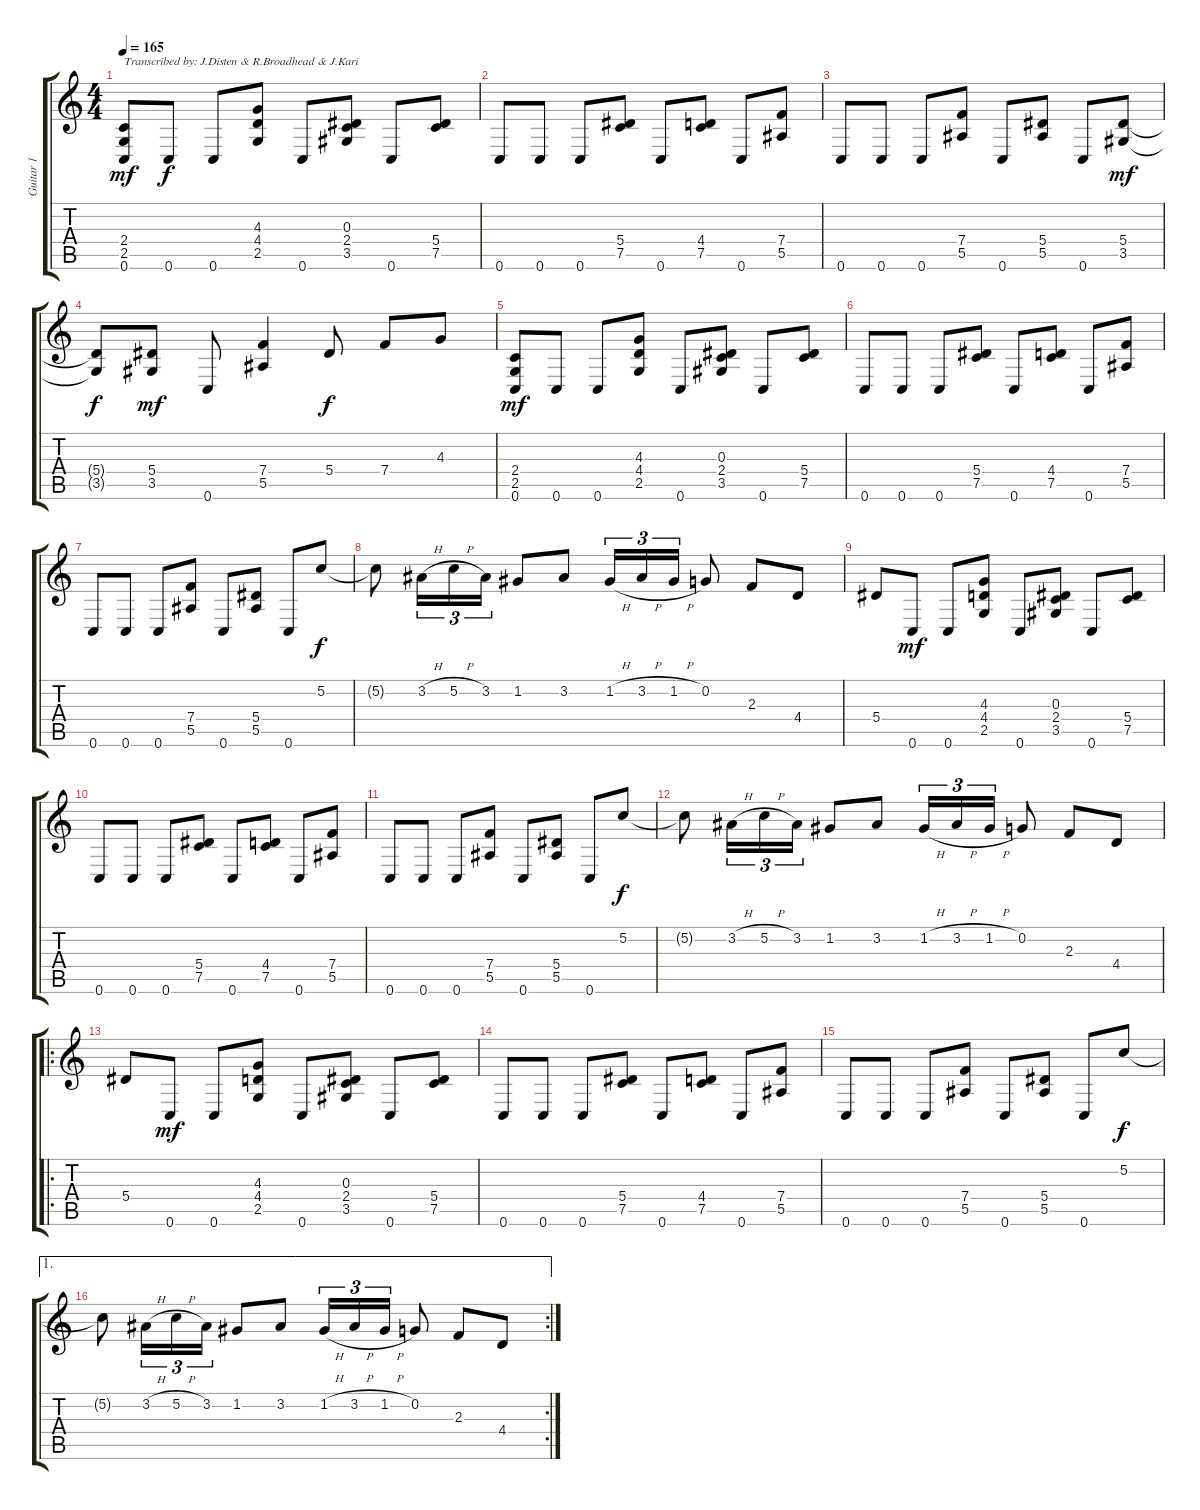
\track ("Guitar 1" "Guitar 1") {instrument distortionguitar}
\staff {score tabs}
\tuning (C4 G3 Eb3 Bb2 F2 C2) {hide}
\ts (4 4)
\tempo 165
\clef g2
\ks c
(2.4 2.5 0.6).8{txt "Transcribed by: J.Disten & R.Broadhead & J.Kari" dy mf instrument distortionguitar} 0.6.8{dy f} 0.6.8 (4.3 4.4 2.5).8 0.6.8 (0.3 2.4 3.5).8 0.6.8 (5.4 7.5).8 |
0.6.8 0.6.8 0.6.8 (5.4 7.5).8 0.6.8 (4.4 7.5).8 0.6.8 (7.4 5.5).8 |
0.6.8 0.6.8 0.6.8 (7.4 5.5).8 0.6.8 (5.4 5.5).8 0.6.8 (5.4 3.5).8{dy mf} |
(5.4{t} 3.5{t}).8{dy f} (5.4 3.5).8{dy mf} 0.6.8 (7.4 5.5).4 5.4.8{dy f} 7.4.8 4.3.8 |
(2.4 2.5 0.6).8{dy mf} 0.6.8 0.6.8 (4.3 4.4 2.5).8 0.6.8 (0.3 2.4 3.5).8 0.6.8 (5.4 7.5).8 |
0.6.8 0.6.8 0.6.8 (5.4 7.5).8 0.6.8 (4.4 7.5).8 0.6.8 (7.4 5.5).8 |
0.6.8 0.6.8 0.6.8 (7.4 5.5).8 0.6.8 (5.4 5.5).8 0.6.8 5.2.8{dy f} |
5.2{t}.8 3.2{h}.16{tu (3 2)} 5.2{h}.16{tu (3 2)} 3.2.16{tu (3 2)} 1.2.8 3.2.8 1.2{h}.16{tu (3 2)} 3.2{h}.16{tu (3 2)} 1.2{h}.16{tu (3 2)} 0.2.8 2.3.8 4.4.8 |
5.4.8 0.6.8{dy mf} 0.6.8 (4.3 4.4 2.5).8 0.6.8 (0.3 2.4 3.5).8 0.6.8 (5.4 7.5).8 |
0.6.8 0.6.8 0.6.8 (5.4 7.5).8 0.6.8 (4.4 7.5).8 0.6.8 (7.4 5.5).8 |
0.6.8 0.6.8 0.6.8 (7.4 5.5).8 0.6.8 (5.4 5.5).8 0.6.8 5.2.8{dy f} |
5.2{t}.8 3.2{h}.16{tu (3 2)} 5.2{h}.16{tu (3 2)} 3.2.16{tu (3 2)} 1.2.8 3.2.8 1.2{h}.16{tu (3 2)} 3.2{h}.16{tu (3 2)} 1.2{h}.16{tu (3 2)} 0.2.8 2.3.8 4.4.8 |
\ro
5.4.8 0.6.8{dy mf} 0.6.8 (4.3 4.4 2.5).8 0.6.8 (0.3 2.4 3.5).8 0.6.8 (5.4 7.5).8 |
0.6.8 0.6.8 0.6.8 (5.4 7.5).8 0.6.8 (4.4 7.5).8 0.6.8 (7.4 5.5).8 |
0.6.8 0.6.8 0.6.8 (7.4 5.5).8 0.6.8 (5.4 5.5).8 0.6.8 5.2.8{dy f} |
\ae 1
\rc 2
5.2{t}.8 3.2{h}.16{tu (3 2)} 5.2{h}.16{tu (3 2)} 3.2.16{tu (3 2)} 1.2.8 3.2.8 1.2{h}.16{tu (3 2)} 3.2{h}.16{tu (3 2)} 1.2{h}.16{tu (3 2)} 0.2.8 2.3.8 4.4.8
